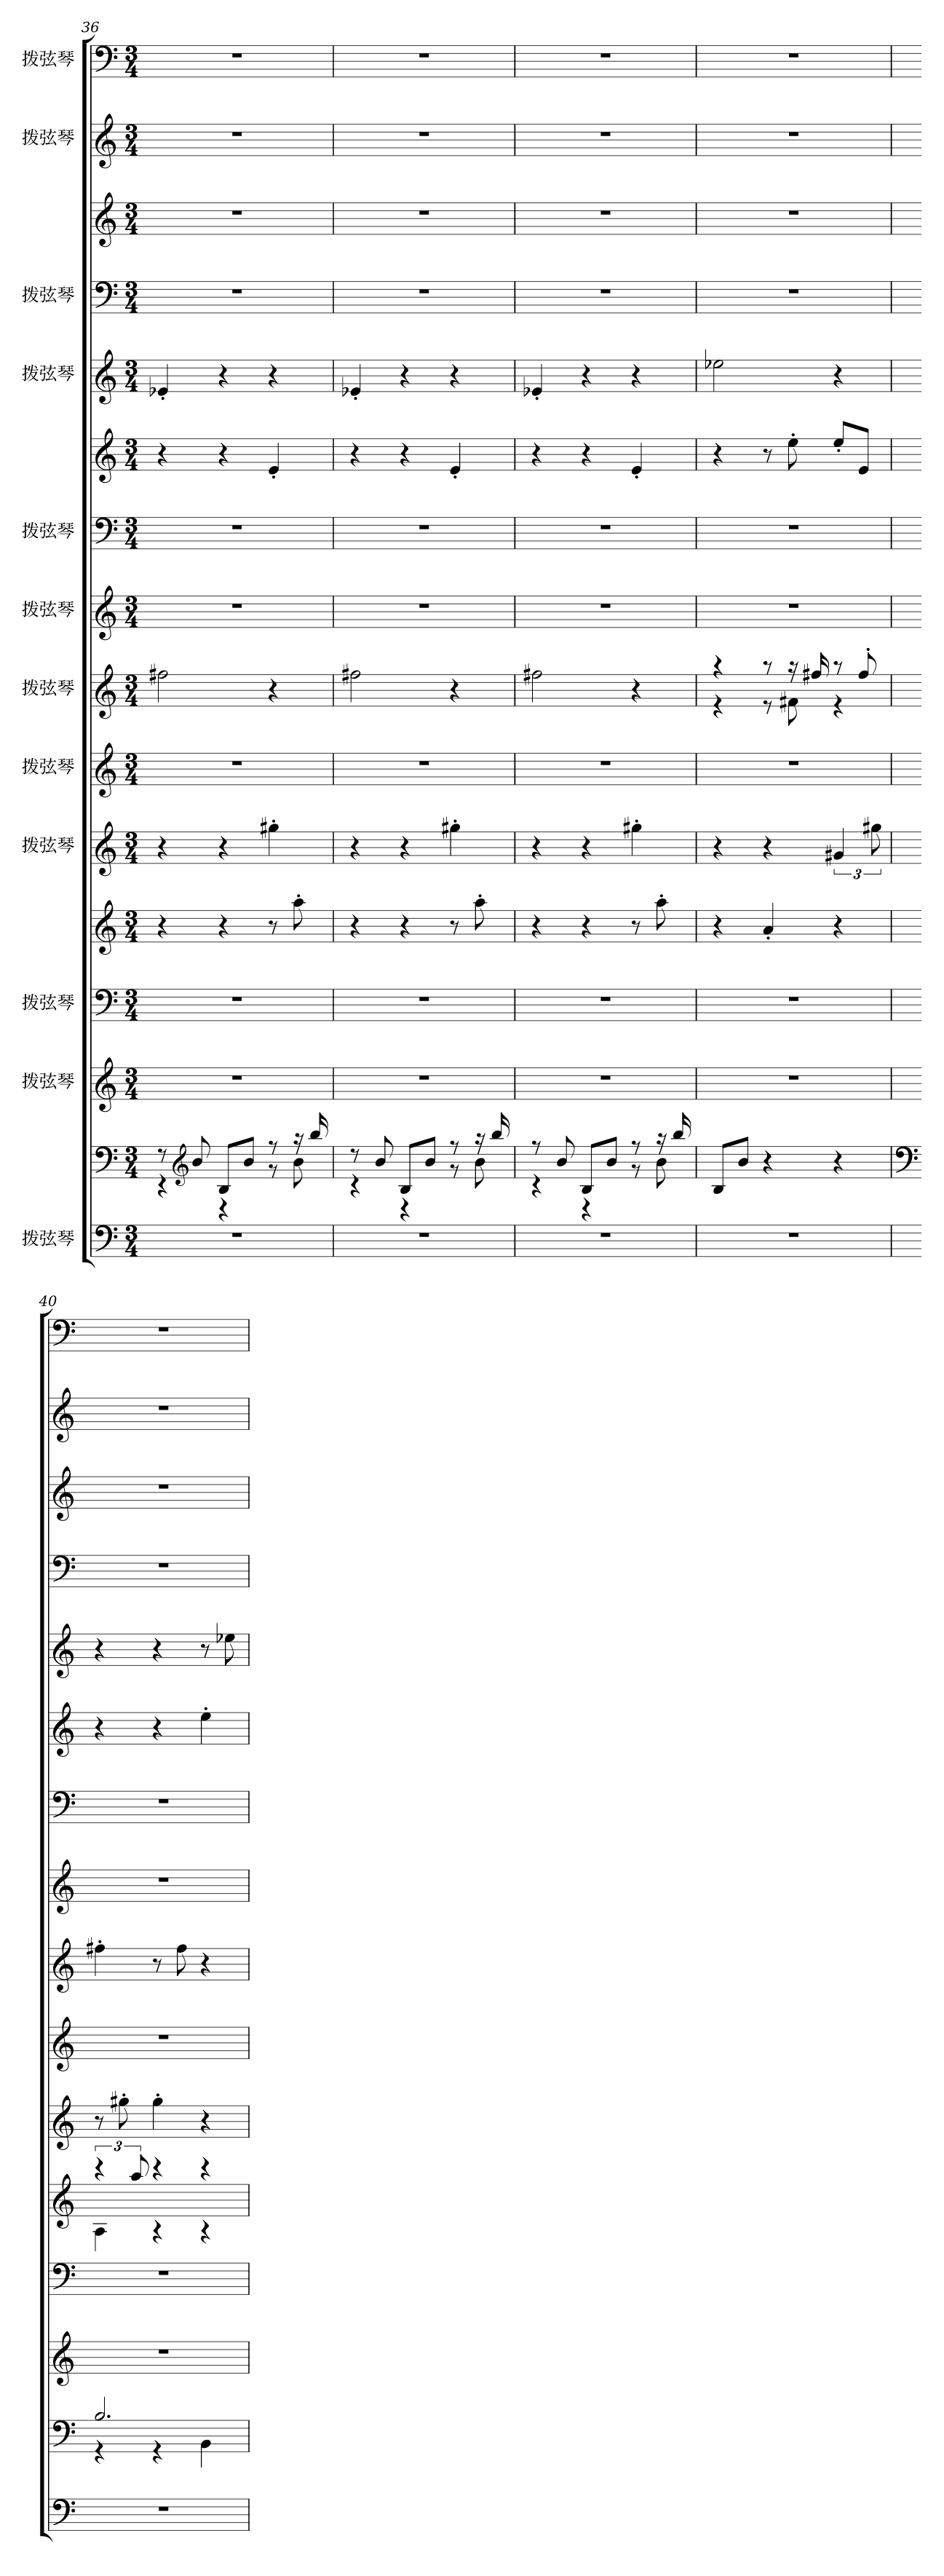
**kern	**kern	**kern	**kern	**kern	**kern	**kern	**kern	**kern	**kern	**kern	**kern	**kern	**kern	**kern	**kern
*part12	*part12	*part11	*part10	*part10	*part9	*part8	*part7	*part6	*part5	*part5	*part4	*part3	*part3	*part2	*part1
*staff16	*staff15	*staff14	*staff13	*staff12	*staff11	*staff10	*staff9	*staff8	*staff7	*staff6	*staff5	*staff4	*staff3	*staff2	*staff1
*I"拨弦琴	*	*I"拨弦琴	*I"拨弦琴	*	*I"拨弦琴	*I"拨弦琴	*I"拨弦琴	*I"拨弦琴	*I"拨弦琴	*	*I"拨弦琴	*I"拨弦琴	*	*I"拨弦琴	*I"拨弦琴
*clefF4	*clefF4	*clefG2	*clefF4	*clefG2	*clefG2	*clefG2	*clefG2	*clefG2	*clefF4	*clefG2	*clefG2	*clefF4	*clefG2	*clefG2	*clefF4
*k[]	*k[]	*k[]	*k[]	*k[]	*k[]	*k[]	*k[]	*k[]	*k[]	*k[]	*k[]	*k[]	*k[]	*k[]	*k[]
*M3/4	*M3/4	*M3/4	*M3/4	*M3/4	*M3/4	*M3/4	*M3/4	*M3/4	*M3/4	*M3/4	*M3/4	*M3/4	*M3/4	*M3/4	*M3/4
=36	=36	=36	=36	=36	=36	=36	=36	=36	=36	=36	=36	=36	=36	=36	=36
*	*^	*	*	*	*	*	*	*	*	*	*	*	*	*	*
2.r	8r	4r	2.r	2.r	4r	4r	2.r	2ff#X\	2.r	2.r	4r	4e-X'/	2.r	2.r	2.r	2.r
*	*clefG2	*	*	*	*	*	*	*	*	*	*	*	*	*	*	*
.	8b/	.	.	.	.	.	.	.	.	.	.	.	.	.	.	.
.	8B/L	4r	.	.	4r	4r	.	.	.	.	4r	4r	.	.	.	.
.	8b/J	.	.	.	.	.	.	.	.	.	.	.	.	.	.	.
.	8r	8r	.	.	8r	4gg#X'\	.	4r	.	.	4e'/	4r	.	.	.	.
.	16r	8b\	.	.	8aa'\	.	.	.	.	.	.	.	.	.	.	.
.	16bb/	.	.	.	.	.	.	.	.	.	.	.	.	.	.	.
!!LO:PB:g=z
=37	=37	=37	=37	=37	=37	=37	=37	=37	=37	=37	=37	=37	=37	=37	=37	=37
2.r	8r	4r	2.r	2.r	4r	4r	2.r	2ff#X\	2.r	2.r	4r	4e-X'/	2.r	2.r	2.r	2.r
.	8b/	.	.	.	.	.	.	.	.	.	.	.	.	.	.	.
.	8B/L	4r	.	.	4r	4r	.	.	.	.	4r	4r	.	.	.	.
.	8b/J	.	.	.	.	.	.	.	.	.	.	.	.	.	.	.
.	8r	8r	.	.	8r	4gg#X'\	.	4r	.	.	4e'/	4r	.	.	.	.
.	16r	8b\	.	.	8aa'\	.	.	.	.	.	.	.	.	.	.	.
.	16bb/	.	.	.	.	.	.	.	.	.	.	.	.	.	.	.
=38	=38	=38	=38	=38	=38	=38	=38	=38	=38	=38	=38	=38	=38	=38	=38	=38
2.r	8r	4r	2.r	2.r	4r	4r	2.r	2ff#X\	2.r	2.r	4r	4e-X'/	2.r	2.r	2.r	2.r
.	8b/	.	.	.	.	.	.	.	.	.	.	.	.	.	.	.
.	8B/L	4r	.	.	4r	4r	.	.	.	.	4r	4r	.	.	.	.
.	8b/J	.	.	.	.	.	.	.	.	.	.	.	.	.	.	.
.	8r	8r	.	.	8r	4gg#X'\	.	4r	.	.	4e'/	4r	.	.	.	.
.	16r	8b\	.	.	8aa'\	.	.	.	.	.	.	.	.	.	.	.
.	16bb/	.	.	.	.	.	.	.	.	.	.	.	.	.	.	.
*	*v	*v	*	*	*	*	*	*	*	*	*	*	*	*	*	*
=39	=39	=39	=39	=39	=39	=39	=39	=39	=39	=39	=39	=39	=39	=39	=39
*	*	*	*	*	*	*	*^	*	*	*	*	*	*	*	*
2.r	8B/L	2.r	2.r	4r	4r	2.r	4r	4r	2.r	2.r	4r	2ee-X\	2.r	2.r	2.r	2.r
.	8b/J	.	.	.	.	.	.	.	.	.	.	.	.	.	.	.
.	4r	.	.	4a'/	4r	.	8r	8r	.	.	8r	.	.	.	.	.
.	.	.	.	.	.	.	16r	8f#X\	.	.	8ee'\	.	.	.	.	.
.	.	.	.	.	.	.	16ff#X/	.	.	.	.	.	.	.	.	.
.	4r	.	.	4r	6g#X/	.	8r	4r	.	.	8ee'/L	4r	.	.	.	.
.	.	.	.	.	.	.	8ff#'/	.	.	.	8e/J	.	.	.	.	.
.	.	.	.	.	12gg#X\	.	.	.	.	.	.	.	.	.	.	.
*	*	*	*	*	*	*	*v	*v	*	*	*	*	*	*	*	*
=40	=40	=40	=40	=40	=40	=40	=40	=40	=40	=40	=40	=40	=40	=40	=40
*	*clefF4	*	*	*	*	*	*	*	*	*	*	*	*	*	*
*	*^	*	*	*^	*	*	*	*	*	*	*	*	*	*	*
2.r	2.B/	4r	2.r	2.r	6r	4A\	8r	2.r	4ff#X'\	2.r	2.r	4r	4r	2.r	2.r	2.r	2.r
.	.	.	.	.	.	.	8gg#X'\	.	.	.	.	.	.	.	.	.	.
.	.	.	.	.	12aa/	.	.	.	.	.	.	.	.	.	.	.	.
.	.	4r	.	.	4r	4r	4gg#'\	.	8r	.	.	4r	4r	.	.	.	.
.	.	.	.	.	.	.	.	.	8ff#\	.	.	.	.	.	.	.	.
.	.	4BB\	.	.	4r	4r	4r	.	4r	.	.	4ee'\	8r	.	.	.	.
.	.	.	.	.	.	.	.	.	.	.	.	.	8ee-X\	.	.	.	.
*	*v	*v	*	*	*v	*v	*	*	*	*	*	*	*	*	*	*	*
=	=	=	=	=	=	=	=	=	=	=	=	=	=	=	=
*-	*-	*-	*-	*-	*-	*-	*-	*-	*-	*-	*-	*-	*-	*-	*-
